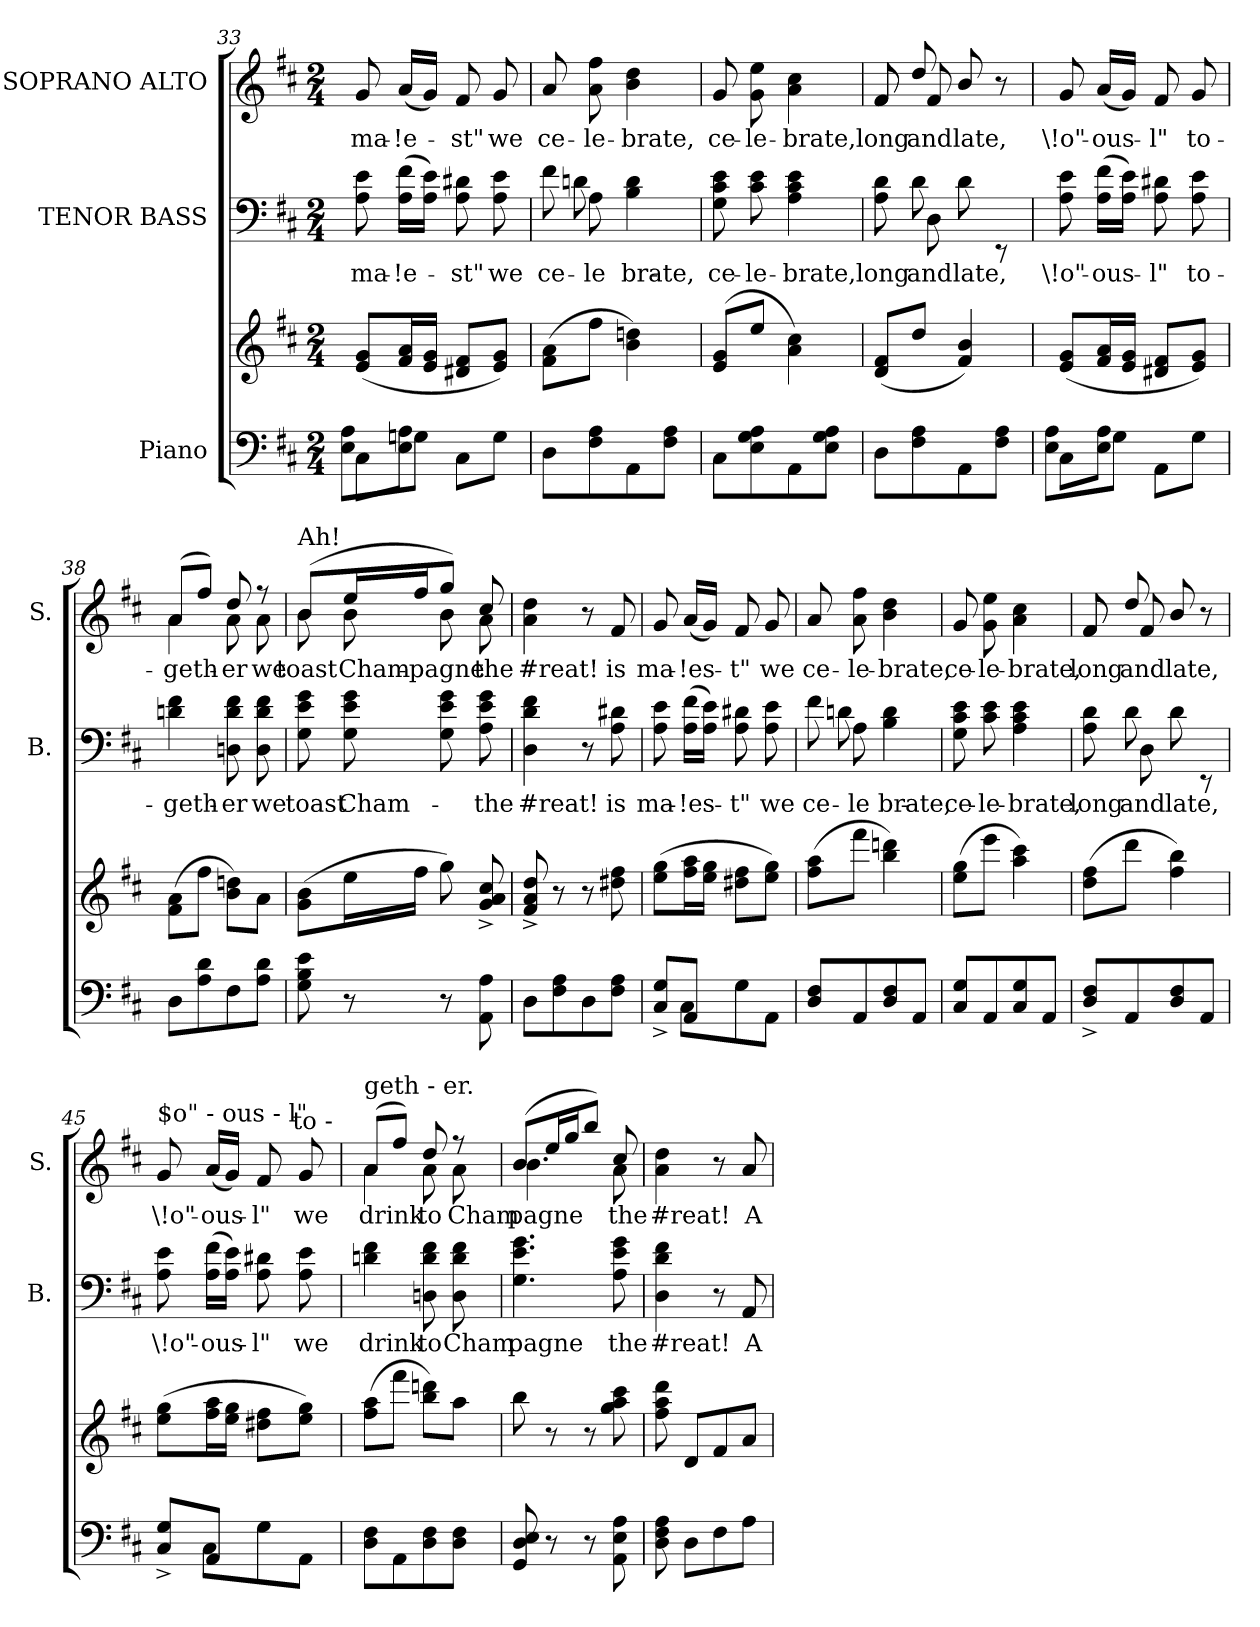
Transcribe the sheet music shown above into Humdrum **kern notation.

**kern	**kern	**kern	**text	**kern	**text
*part3	*part3	*part2	*part2	*part1	*part1
*staff4	*staff3	*staff2	*staff2	*staff1	*staff1
*I"Piano	*	*I"TENOR BASS	*	*I"SOPRANO ALTO	*
*	*	*I'B.	*	*I'S.	*
!!LO:LB:g=z
*clefF4	*clefG2	*clefF4	*	*clefG2	*
*k[f#c#]	*k[f#c#]	*k[f#c#]	*	*k[f#c#]	*
*D:	*D:	*D:	*	*D:	*
*M2/4	*M2/4	*M2/4	*	*M2/4	*
=33	=33	=33	=33	=33	=33
*^	*	*	*	*	*
!	!	!	!	!LO:LY:a	!	!LO:LY:b
8C#\L	8E\ 8A\L	(<8e/ 8g/L	8A\ 8e\	ma-	8g/	ma-
!	!	!	!	!LO:LY:a	!	!LO:LY:b
8E\ 8A\J	8Gn\J	16f#/ 16a/L	(>16A\ 16f#\LL	-!e-	(<16a/LL	-!e-
.	.	16e/ 16g/JJ	16A\ 16e\JJ)	.	16g/JJ)	.
!	!	!	!	!LO:LY:a	!	!LO:LY:b
8C#\L	4ryy	8d#X/ 8f#/L	8A\ 8d#X\	-st"	8f#/	-st"
!	!	!	!	!LO:LY:a	!	!LO:LY:b
8G\J	.	8e/ 8g/J)	8A\ 8e\	we	8g/	we
*v	*v	*	*	*	*	*
=34	=34	=34	=34	=34	=34
!	!	!	!LO:LY:a	!	!LO:LY:b
*	*	*^	*	*	*
8D\L	(>8f#\ 8a\L	8f#\	8ryy	ce-	8a/	ce-
!	!	!	!	!LO:LY:a	!	!LO:LY:b
8F#\ 8A\	8ff#\J	8A\	8dn\	-le-	8a\ 8ff#\	-le-
!	!	!	!	!LO:LY:a	!	!LO:LY:b
8AA\	4b\ 4ddn\)	4ryy	4B\ 4d\	-brate,	4b\ 4dd\	-brate,
8F#\ 8A\J	.	.	.	.	.	.
*	*	*v	*v	*	*	*
=35	=35	=35	=35	=35	=35
!	!	!	!LO:LY:a	!	!LO:LY:b
8C#\L	(>8e/ 8g/L	8G\ 8c#\ 8e\	ce-	8g/	ce-
!	!	!	!LO:LY:a	!	!LO:LY:b
8E\ 8G\ 8A\	8ee/J	8c#\ 8e\	-le-	8g\ 8ee\	-le-
!	!	!	!LO:LY:a	!	!LO:LY:b
8AA\	4a\ 4cc#\)	4A\ 4c#\ 4e\	-brate,	4a\ 4cc#\	-brate,
8E\ 8G\ 8A\J	.	.	.	.	.
=36	=36	=36	=36	=36	=36
!	!	!	!LO:LY:a	!	!LO:LY:b
*	*	*^	*	*^	*
*	*	*	*	*	*	*^	*
8D\L	(<8d/ 8f#/L	8A\ 8d\	8ryy	long	8f#/	8f#/	8ryy	long
!	!	!	!	!LO:LY:a	!	!	!	!LO:LY:b
8F#\ 8A\	8dd/J	8d\	8D\	and	8dd/	8ryy	8f#/	and
!	!	!	!	!LO:LY:a	!	!	!	!LO:LY:b
8AA\	4f#/ 4b/)	8d\	8ryy	late,	4ryy	8b/	8ryy	late,
8F#\ 8A\J	.	8ryy	8rEE	.	.	8ryy	8r	.
=37	=37	=37	=37	=37	=37	=37	=37	=37
*^	*	*	*	*	*	*	*	*
!	!	!	!	!	!LO:LY:a	!	!	!	!LO:LY:b
*	*	*	*v	*v	*	*	*	*	*
*	*	*	*	*	*v	*v	*v	*
8C#\L	8E\ 8A\L	(<8e/ 8g/L	8A\ 8e\	\!o"-	8g/	\!o"-
!	!	!	!	!LO:LY:a	!	!LO:LY:b
8E\ 8A\J	8G\J	16f#/ 16a/L	(>16A\ 16f#\LL	-ous-	(<16a/LL	-ous-
.	.	16e/ 16g/JJ	16A\ 16e\JJ)	.	16g/JJ)	.
!	!	!	!	!LO:LY:a	!	!LO:LY:b
8AA\L	4ryy	8d#X/ 8f#/L	8A\ 8d#X\	-l"	8f#/	-l"
!	!	!	!	!LO:LY:a	!	!LO:LY:b
8G\J	.	8e/ 8g/J)	8A\ 8e\	to-	8g/	to-
*v	*v	*	*	*	*	*
=38	=38	=38	=38	=38	=38
!	!	!	!LO:LY:a	!	!LO:LY:b
*	*	*	*	*^	*
8D\L	(>8f#\ 8a\L	4dn\ 4f#\	-geth-	(>8a/L	4a\	-geth-
8A\ 8d\	8ff#\J	.	.	8ff#/J)	.	.
!	!	!	!LO:LY:a	!	!	!LO:LY:b
8F#\	8b\ 8ddn\L)	8Dn\ 8d\ 8f#\	-er	8dd/	8a\	-er
!	!	!	!LO:LY:a	!	!	!LO:LY:b
8A\ 8d\J	8a\J	8D\ 8d\ 8f#\	we	8rff	8a\	we
=39	=39	=39	=39	=39	=39	=39
!	!	!	!	!LO:TX:a:t=Ah!	!	!
!	!	!	!LO:LY:a	!	!	!LO:LY:b
8G\ 8B\ 8e\	(>8g\ 8b\L	8G\ 8e\ 8g\	toast	(>8b/L	8b\	toast
!	!	!	!LO:LY:a	!	!	!LO:LY:b
8r	16ee\L	8G\ 8e\ 8g\	Cham-	16ee/L	8b\	Cham-
!	!	!	!	!	!	!LO:LY:b
.	16ff#\JJ	.	.	16ff#/J	.	-pagne
8r	8gg\)	8G\ 8e\ 8g\	.	8gg/J)	8b\	.
!	!	!	!LO:LY:a	!	!	!LO:LY:b
8AA\ 8A\	8g/^< 8a/^< 8cc#/^<	8A\ 8e\ 8g\	-the	8cc#/	8a\	the
!!LO:LB:g=z
=40	=40	=40	=40	=40	=40	=40
!	!	!	!LO:LY:a	!	!	!LO:LY:b
*	*	*	*	*v	*v	*
8D\L	8f#/^< 8a/^< 8dd/^<	4D\ 4d\ 4f#\	#reat!	4a\ 4dd\	#reat!
8F#\ 8A\	8r	.	.	.	.
8D\	8r	8r	.	8r	.
!	!	!	!LO:LY:a	!	!LO:LY:b
8F#\ 8A\J	8dd#X\ 8ff#\	8A\ 8d#X\	is	8f#/	is
=41	=41	=41	=41	=41	=41
*^	*	*	*	*	*
!	!	!	!	!LO:LY:a	!	!LO:LY:b
8C#/^> 8G/^>L	8ryy	(>8ee\ 8gg\L	8A\ 8e\	ma-	8g/	ma-
!	!	!	!	!LO:LY:a	!	!LO:LY:b
8AA/J	8C#\L	16ff#\ 16aa\L	(>16A\ 16f#\LL	-!es-	(<16a/LL	-!es-
.	.	16ee\ 16gg\JJ	16A\ 16e\JJ)	.	16g/JJ)	.
!	!	!	!	!LO:LY:a	!	!LO:LY:b
4ryy	8G\	8dd#X\ 8ff#\L	8A\ 8d#X\	-t"	8f#/	-t"
!	!	!	!	!LO:LY:a	!	!LO:LY:b
.	8AA\J	8ee\ 8gg\J)	8A\ 8e\	we	8g/	we
=42	=42	=42	=42	=42	=42	=42
!	!	!	!	!LO:LY:a	!	!LO:LY:b
*v	*v	*	*^	*	*	*
8D/ 8F#/L	(>8ff#\ 8aa\L	8f#\	8ryy	ce-	8a/	ce-
!	!	!	!	!LO:LY:a	!	!LO:LY:b
8AA/	8fff#\J	8A\	8dn\	-le-	8a\ 8ff#\	-le-
!	!	!	!	!LO:LY:a	!	!LO:LY:b
8D/ 8F#/	4bb\ 4dddn\)	4ryy	4B\ 4d\	-brate,	4b\ 4dd\	-brate,
8AA/J	.	.	.	.	.	.
*	*	*v	*v	*	*	*
=43	=43	=43	=43	=43	=43
!	!	!	!LO:LY:a	!	!LO:LY:b
8C#/ 8G/L	(>8ee\ 8gg\L	8G\ 8c#\ 8e\	ce-	8g/	ce-
!	!	!	!LO:LY:a	!	!LO:LY:b
8AA/	8eee\J	8c#\ 8e\	-le-	8g\ 8ee\	-le-
!	!	!	!LO:LY:a	!	!LO:LY:b
8C#/ 8G/	4aa\ 4ccc#\)	4A\ 4c#\ 4e\	-brate,	4a\ 4cc#\	-brate,
8AA/J	.	.	.	.	.
=44	=44	=44	=44	=44	=44
!	!	!	!LO:LY:a	!	!LO:LY:b
*	*	*^	*	*^	*
*	*	*	*	*	*	*^	*
8D/^< 8F#/^<L	(>8dd\ 8ff#\L	8A\ 8d\	8ryy	long	8f#/	8f#/	8ryy	long
!	!	!	!	!LO:LY:a	!	!	!	!LO:LY:b
8AA/	8ddd\J	8d\	8D\	and	8dd/	8ryy	8f#/	and
!	!	!	!	!LO:LY:a	!	!	!	!LO:LY:b
8D/ 8F#/	4ff#\ 4bb\)	8d\	8ryy	late,	4ryy	8b/	8ryy	late,
8AA/J	.	8ryy	8rEE	.	.	8ryy	8r	.
=45	=45	=45	=45	=45	=45	=45	=45	=45
*^	*	*	*	*	*	*	*	*
!	!	!	!	!	!	!LO:TX:a:t=$o" - ous - l"	!	!	!
!	!	!	!	!	!LO:LY:a	!	!	!	!LO:LY:b
*	*	*	*v	*v	*	*	*	*	*
*	*	*	*	*	*	*v	*v	*
8C#/^> 8G/^>L	8ryy	(>8ee\ 8gg\L	8A\ 8e\	\!o"-	8g/	3ryy	\!o"-
!	!	!	!	!LO:LY:a	!	!	!LO:LY:b
8AA/J	8C#\L	16ff#\ 16aa\L	(>16A\ 16f#\LL	-ous-	(<16a/LL	.	-ous-
.	.	16ee\ 16gg\JJ	16A\ 16e\JJ)	.	16g/JJ)	.	.
!	!	!	!	!LO:LY:a	!	!	!LO:LY:b
4ryy	8G\	8dd#X\ 8ff#\L	8A\ 8d#X\	-l"	8f#/	.	-l"
.	.	.	.	.	.	48.ryy	.
!	!	!	!	!	!	!LO:TX:a:t=to -	!
.	.	.	.	.	.	12ryy	.
!	!	!	!	!LO:LY:a	!	!	!LO:LY:b
.	8AA\J	8ee\ 8gg\J)	8A\ 8e\	we	8g/	.	we
.	.	.	.	.	.	24ryy	.
.	.	.	.	.	.	96ryy	.
=46	=46	=46	=46	=46	=46	=46	=46
!	!	!	!	!	!LO:TX:a:t=geth - er.	!	!
!	!	!	!	!LO:LY:a	!	!	!LO:LY:b
*v	*v	*	*	*	*	*	*
8D\ 8F#\L	(>8ff#\ 8aa\L	4dn\ 4f#\	drink	(>8a/L	4a\	drink
8AA\	8fff#\J	.	.	8ff#/J)	.	.
!	!	!	!LO:LY:a	!	!	!LO:LY:b
8D\ 8F#\	8bb\ 8dddn\L)	8Dn\ 8d\ 8f#\	to	8dd/	8a\	to
!	!	!	!LO:LY:a	!	!	!LO:LY:b
8D\ 8F#\J	8aa\J	8D\ 8d\ 8f#\	Cham	8rff	8a\	Cham
!!LO:PB:g=z	!!
=47	=47	=47	=47	=47	=47	=47
!	!	!	!LO:LY:a	!	!	!LO:LY:b
8GG/ 8D/ 8E/	8bb\	4.G\ 4.e\ 4.g\	pagne	(>8b/L	4.b\	pagne
8r	8r	.	.	16ee/L	.	.
.	.	.	.	16gg/J	.	.
8r	8r	.	.	8bb/J)	.	.
!	!	!	!LO:LY:a	!	!	!LO:LY:b
8AA\ 8E\ 8A\	8gg\ 8aa\ 8ccc#\	8A\ 8e\ 8g\	the	8cc#/	8a\	the
=48	=48	=48	=48	=48	=48	=48
!	!	!	!LO:LY:a	!	!	!LO:LY:b
*	*	*	*	*v	*v	*
8D\ 8F#\ 8A\	8ff#\ 8aa\ 8ddd\	4D\ 4d\ 4f#\	#reat!	4a\ 4dd\	#reat!
8D\L	8d/L	.	.	.	.
8F#\	8f#/	8r	.	8r	.
!	!	!	!LO:LY:a	!	!LO:LY:b
8A\J	8a/J	8AA/	A	8a/	A
=	=	=	=	=	=
*-	*-	*-	*-	*-	*-
